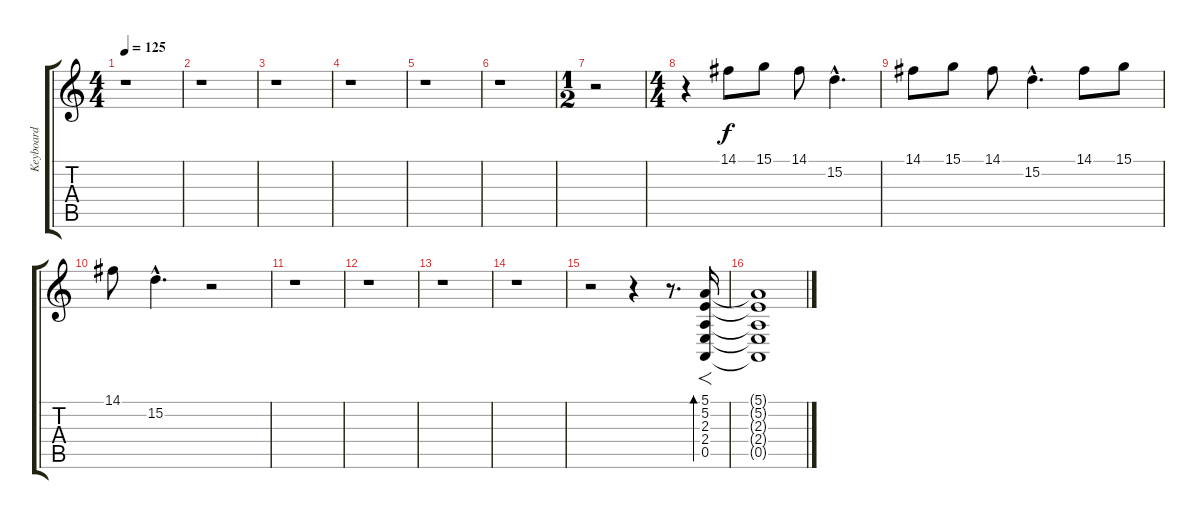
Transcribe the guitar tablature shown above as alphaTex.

\track ("Keyboard" "Keyboard") {instrument vibraphone}
\staff {score tabs}
\tuning (E4 B3 G3 D3 A2 E2) {hide}
\ts (4 4)
\tempo 125
\clef g2
\ks c
r.1{dy f} |
r.1 |
r.1 |
r.1 |
r.1 |
r.1 |
\ts (1 2)
r.2 |
\ts (4 4)
r.4{volume 9 instrument lead8bassandlead} 14.1.8 15.1.8 14.1.8 15.2{hac}.4{d} |
14.1.8 15.1.8 14.1.8 15.2{hac}.4{d} 14.1.8 15.1.8 |
14.1.8 15.2{hac}.4{d} r.2 |
r.1 |
r.1 |
r.1 |
r.1 |
r.2 r.4 r.8{d volume 11} (5.1 5.2 2.3 2.4 0.5).16{f bd 240 volume 4 instrument distortionguitar} |
(5.1{t} 5.2{t} 2.3{t} 2.4{t} 0.5{t}).1
